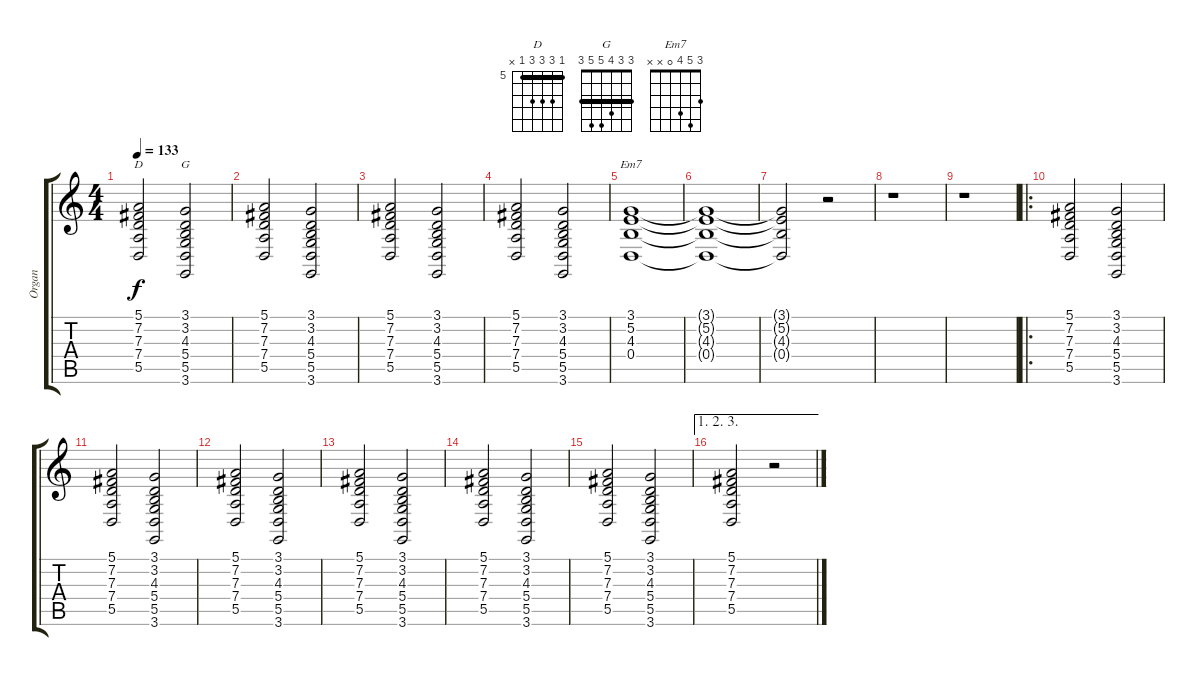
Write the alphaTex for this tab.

\track ("Organ" "Organ") {instrument churchorgan}
\staff {score tabs}
\tuning (E4 B3 G3 D3 A2 E2) {hide}
\chord ("D" 5 7 7 7 5 x) {firstfret 5 barre 5}
\chord ("G" 3 3 4 5 5 3) {barre 3}
\chord ("Em7" 3 5 4 0 x x)
\ts (4 4)
\tempo 133
\clef g2
\ks c
(5.1 7.2 7.3 7.4 5.5).2{ch "D" dy f} (3.1 3.2 4.3 5.4 5.5 3.6).2{ch "G"} |
(5.1 7.2 7.3 7.4 5.5).2 (3.1 3.2 4.3 5.4 5.5 3.6).2 |
(5.1 7.2 7.3 7.4 5.5).2 (3.1 3.2 4.3 5.4 5.5 3.6).2 |
(5.1 7.2 7.3 7.4 5.5).2 (3.1 3.2 4.3 5.4 5.5 3.6).2 |
(3.1 5.2 4.3 0.4).1{ch "Em7"} |
(3.1{t} 5.2{t} 4.3{t} 0.4{t}).1 |
(3.1{t} 5.2{t} 4.3{t} 0.4{t}).2 r.2 |
r.1 |
r.1 |
\ro
(5.1 7.2 7.3 7.4 5.5).2 (3.1 3.2 4.3 5.4 5.5 3.6).2 |
(5.1 7.2 7.3 7.4 5.5).2 (3.1 3.2 4.3 5.4 5.5 3.6).2 |
(5.1 7.2 7.3 7.4 5.5).2 (3.1 3.2 4.3 5.4 5.5 3.6).2 |
(5.1 7.2 7.3 7.4 5.5).2 (3.1 3.2 4.3 5.4 5.5 3.6).2 |
(5.1 7.2 7.3 7.4 5.5).2 (3.1 3.2 4.3 5.4 5.5 3.6).2 |
(5.1 7.2 7.3 7.4 5.5).2 (3.1 3.2 4.3 5.4 5.5 3.6).2 |
\ae (1 2 3)
(5.1 7.2 7.3 7.4 5.5).2 r.2
